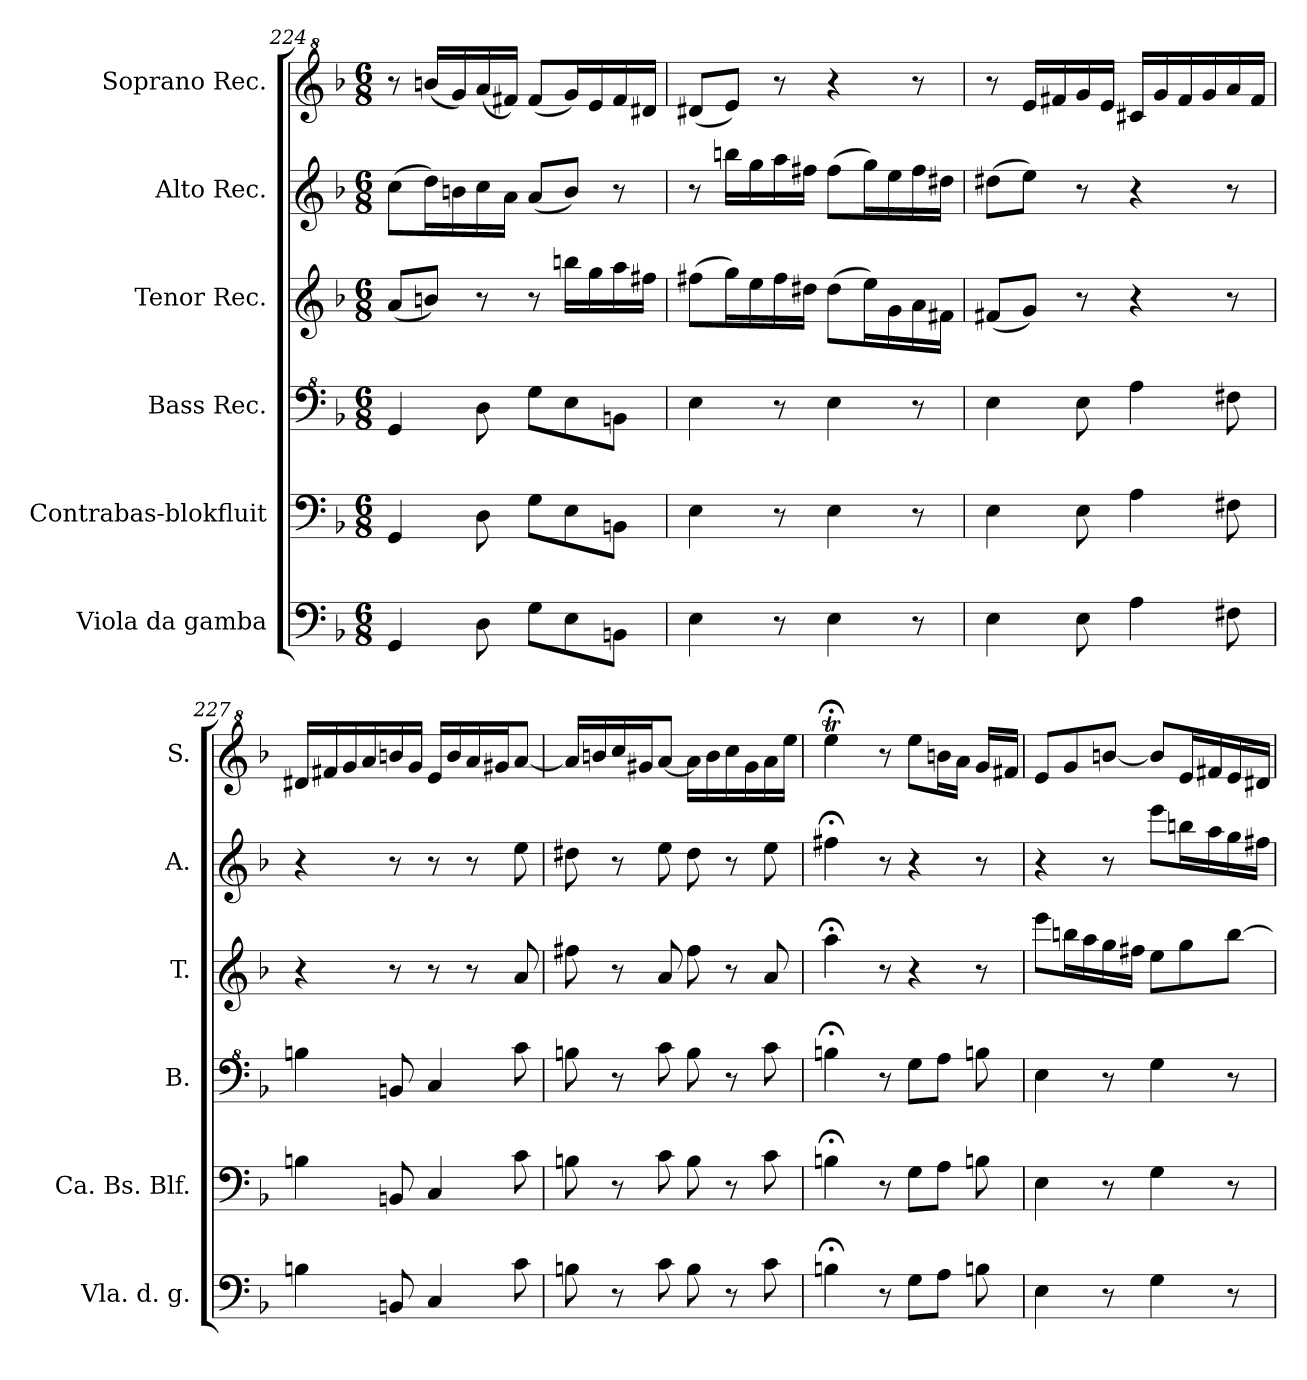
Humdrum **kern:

**kern	**kern	**kern	**kern	**kern	**kern
*part6	*part5	*part4	*part3	*part2	*part1
*staff6	*staff5	*staff4	*staff3	*staff2	*staff1
*I"Viola da gamba	*I"Contrabas-blokfluit	*I"Bass Rec.	*I"Tenor Rec.	*I"Alto Rec.	*I"Soprano Rec.
*I'Vla. d. g.	*I'Ca. Bs. Blf.	*I'B.	*I'T.	*I'A.	*I'S.
!!LO:LB:g=z
*clefF4	*clefF4	*clefF^4	*clefG2	*clefG2	*clefG^2
*k[b-]	*k[b-]	*k[b-]	*k[b-]	*k[b-]	*k[b-]
*M6/8	*M6/8	*M6/8	*M6/8	*M6/8	*M6/8
=224	=224	=224	=224	=224	=224
4GG/	4GG/	4G/	(<8a/L	(>8cc\L	8r
.	.	.	8bn/J)	16dd\L)	(<16bbn/LL
.	.	.	.	16bn\	16gg/)
8D\	8D\	8d\	8r	16cc\	(<16aa/
.	.	.	.	16a\JJ	16ff#X/JJ)
8G\L	8G\L	8g\L	8r	(<8a/L	(<8ff#/L
8E\	8E\	8e\	16bbn\LL	8b/J)	16gg/L)
.	.	.	16gg\	.	16ee/
8BBn\J	8BBn\J	8Bn\J	16aa\	8r	16ff#/
.	.	.	16ff#X\JJ	.	16dd#X/JJ
=225	=225	=225	=225	=225	=225
4E\	4E\	4e\	(>8ff#X\L	8r	(<8dd#X/L
.	.	.	16gg\L)	16bbn\LL	8ee/J)
.	.	.	16ee\	16gg\	.
8r	8r	8r	16ff#\	16aa\	8r
.	.	.	16dd#X\JJ	16ff#X\JJ	.
4E\	4E\	4e\	(>8dd#\L	(>8ff#\L	4r
.	.	.	16ee\L)	16gg\L)	.
.	.	.	16g\	16ee\	.
8r	8r	8r	16a\	16ff#\	8r
.	.	.	16f#X\JJ	16dd#X\JJ	.
=226	=226	=226	=226	=226	=226
4E\	4E\	4e\	(<8f#X/L	(>8dd#X\L	8r
.	.	.	8g/J)	8ee\J)	16ee/LL
.	.	.	.	.	16ff#X/
8E\	8E\	8e\	8r	8r	16gg/
.	.	.	.	.	16ee/JJ
4A\	4A\	4a\	4r	4r	16cc#X/LL
.	.	.	.	.	16gg/
.	.	.	.	.	16ff#/
.	.	.	.	.	16gg/
8F#X\	8F#X\	8f#X\	8r	8r	16aa/
.	.	.	.	.	16ff#/JJ
=227	=227	=227	=227	=227	=227
4Bn\	4Bn\	4bn\	4r	4r	16dd#X/LL
.	.	.	.	.	16ff#X/
.	.	.	.	.	16gg/
.	.	.	.	.	16aa/
8BBn/	8BBn/	8Bn/	8r	8r	16bbn/
.	.	.	.	.	16gg/JJ
4C/	4C/	4c/	8r	8r	16ee/LL
.	.	.	.	.	16bb/
.	.	.	8r	8r	16aa/
.	.	.	.	.	16gg#X/J
8c\	8c\	8cc\	8a/	8ee\	[8aa/J
=228	=228	=228	=228	=228	=228
8Bn\	8Bn\	8bn\	8ff#X\	8dd#X\	16aa/LL]
.	.	.	.	.	16bbn/
8r	8r	8r	8r	8r	16ccc/
.	.	.	.	.	16gg#X/J
8c\	8c\	8cc\	8a/	8ee\	[8aa/J
8B\	8B\	8b\	8ff#\	8dd#\	16aa\LL]
.	.	.	.	.	16bb\
8r	8r	8r	8r	8r	16ccc\
.	.	.	.	.	16gg#\
8c\	8c\	8cc\	8a/	8ee\	16aa\
.	.	.	.	.	16eee\JJ
=229	=229	=229	=229	=229	=229
4Bn;<\	4Bn;<\	4bn;<\	4aa;<\	4ff#X;<\	4eee;<t\
=230-	=230-	=230-	=230-	=230-	=230-
*	*	*	*	*	*MM48
8r	8r	8r	8r	8r	8r
8G\L	8G\L	8g\L	4r	4r	8eee\L
8A\J	8A\J	8a\J	.	.	16bbn\L
.	.	.	.	.	16aa\JJ
8Bn\	8Bn\	8bn\	8r	8r	16gg/LL
.	.	.	.	.	16ff#X/JJ
!!LO:LB:g=z
=231	=231	=231	=231	=231	=231
4E\	4E\	4e\	8eee\L	4r	8ee/L
.	.	.	16bbn\L	.	8gg/
.	.	.	16aa\	.	.
8r	8r	8r	16gg\	8r	[8bbn/J
.	.	.	16ff#X\JJ	.	.
4G\	4G\	4g\	8ee\L	8eee\L	8bb/L]
.	.	.	8gg\	16bbn\L	16ee/L
.	.	.	.	16aa\	16ff#X/
8r	8r	8r	[8bb\J	16gg\	16ee/
.	.	.	.	16ff#X\JJ	16dd#X/JJ
=	=	=	=	=	=
*-	*-	*-	*-	*-	*-
